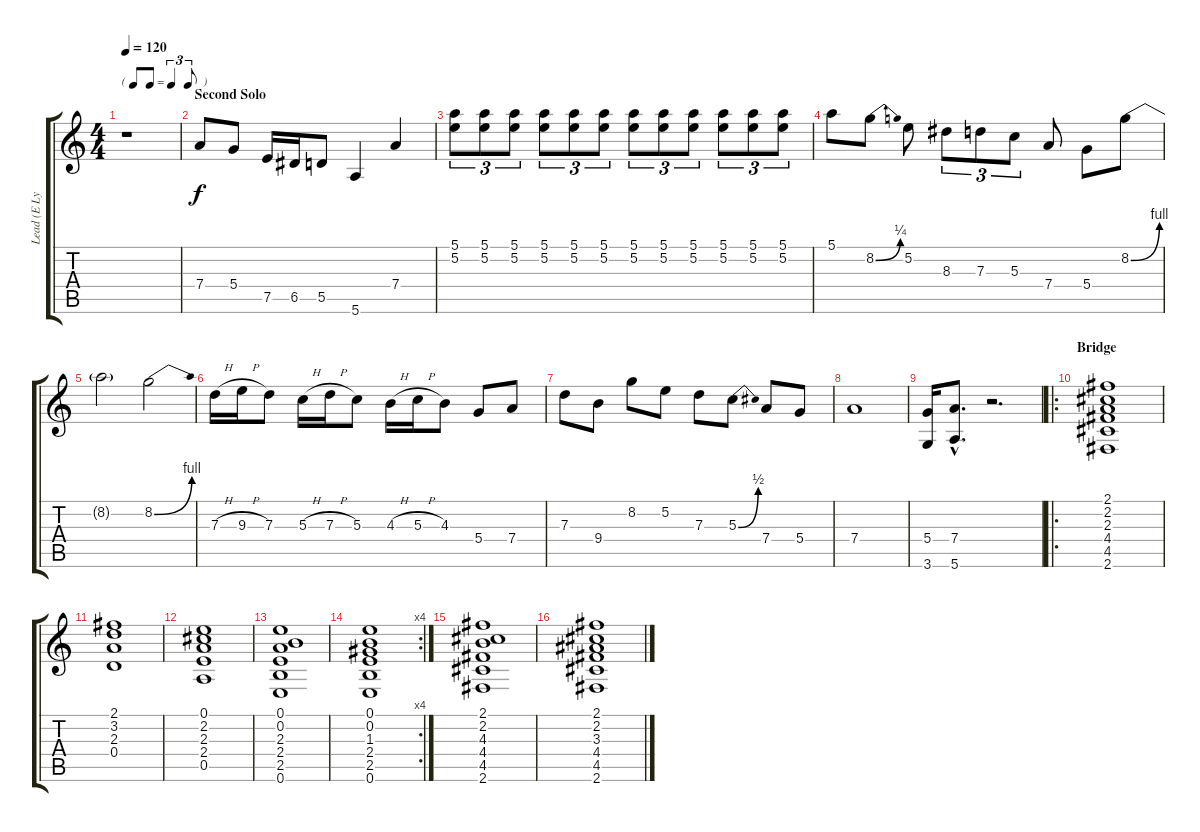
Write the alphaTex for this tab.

\track ("Lead (E Lynch)" "Lead (E Ly") {instrument overdrivenguitar}
\staff {score tabs}
\tuning (E4 B3 G3 D3 A2 E2) {hide}
\ts (4 4)
\tf triplet8th
\tempo 120
\clef g2
\ks c
r.1{dy f} |
\section ("" "Second Solo")
7.4.8 5.4.8 7.5.16 6.5.16 5.5.8 5.6.4 7.4.4 |
(5.1 5.2).8{tu (3 2)} (5.1 5.2).8{tu (3 2)} (5.1 5.2).8{tu (3 2)} (5.1 5.2).8{tu (3 2)} (5.1 5.2).8{tu (3 2)} (5.1 5.2).8{tu (3 2)} (5.1 5.2).8{tu (3 2)} (5.1 5.2).8{tu (3 2)} (5.1 5.2).8{tu (3 2)} (5.1 5.2).8{tu (3 2)} (5.1 5.2).8{tu (3 2)} (5.1 5.2).8{tu (3 2)} |
5.1.8 8.2{be (bend 0 0 60 1)}.8 5.2.8 8.3.8{tu (3 2)} 7.3.8{tu (3 2)} 5.3.8{tu (3 2)} 7.4.8 5.4.8 8.2{be (bend 0 0 60 4)}.8 |
8.2{t}.2 8.2{be (bend 0 0 60 4)}.2 |
7.3{h}.16 9.3{h}.16 7.3.8 5.3{h}.16 7.3{h}.16 5.3.8 4.3{h}.16 5.3{h}.16 4.3.8 5.4.8 7.4.8 |
7.3.8 9.4.8 8.2.8 5.2.8 7.3.8 5.3{be (bend 0 0 60 2)}.8 7.4.8 5.4.8 |
7.4.1 |
(5.4 3.6).16 (7.4 5.6{hac}).8{d} r.2{d} |
\ro
\section ("" "Bridge")
(2.1 2.2 2.3 4.4 4.5 2.6).1 |
(2.1 3.2 2.3 0.4).1 |
(0.1 2.2 2.3 2.4 0.5).1 |
(0.1 0.2 2.3 2.4 2.5 0.6).1 |
\rc 4
(0.1 0.2 1.3 2.4 2.5 0.6).1 |
(2.1 2.2 4.3 4.4 4.5 2.6).1 |
(2.1 2.2 3.3 4.4 4.5 2.6).1
